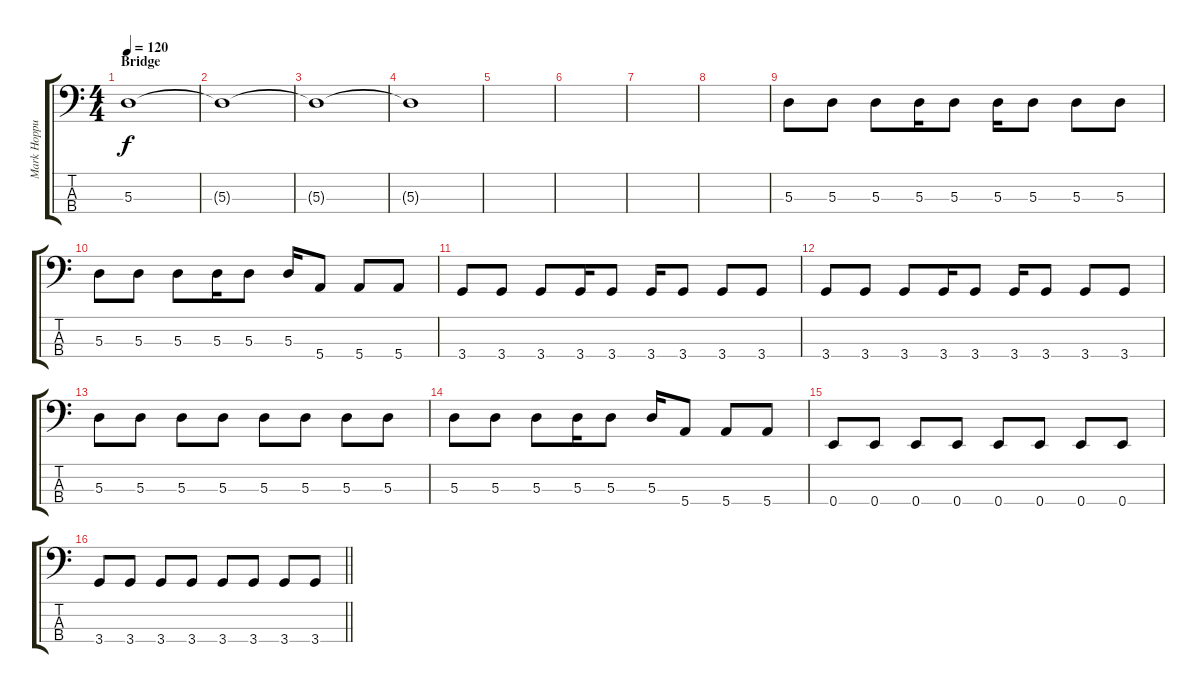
\track ("Mark Hoppus - Bass" "Mark Hoppu") {instrument electricbasspick}
\staff {score tabs}
\tuning (G2 D2 A1 E1) {hide}
\ts (4 4)
\section ("" "Bridge")
\tempo 120
\clef f4
\ks c
5.3.1{dy f volume 3} |
5.3{t}.1 |
5.3{t}.1 |
5.3{t}.1 |
|
|
|
|
5.3.8 5.3.8 5.3.8 5.3.16 5.3.8 5.3.16 5.3.8 5.3.8 5.3.8 |
5.3.8 5.3.8 5.3.8 5.3.16 5.3.8 5.3.16 5.4.8 5.4.8 5.4.8 |
3.4.8 3.4.8 3.4.8 3.4.16 3.4.8 3.4.16 3.4.8 3.4.8 3.4.8 |
3.4.8 3.4.8 3.4.8 3.4.16 3.4.8 3.4.16 3.4.8 3.4.8 3.4.8 |
5.3.8 5.3.8 5.3.8 5.3.8 5.3.8 5.3.8 5.3.8 5.3.8 |
5.3.8 5.3.8 5.3.8 5.3.16 5.3.8 5.3.16 5.4.8 5.4.8 5.4.8 |
0.4.8 0.4.8 0.4.8 0.4.8 0.4.8 0.4.8 0.4.8 0.4.8 |
\barLineRight lightlight
3.4.8 3.4.8 3.4.8 3.4.8 3.4.8 3.4.8 3.4.8 3.4.8
